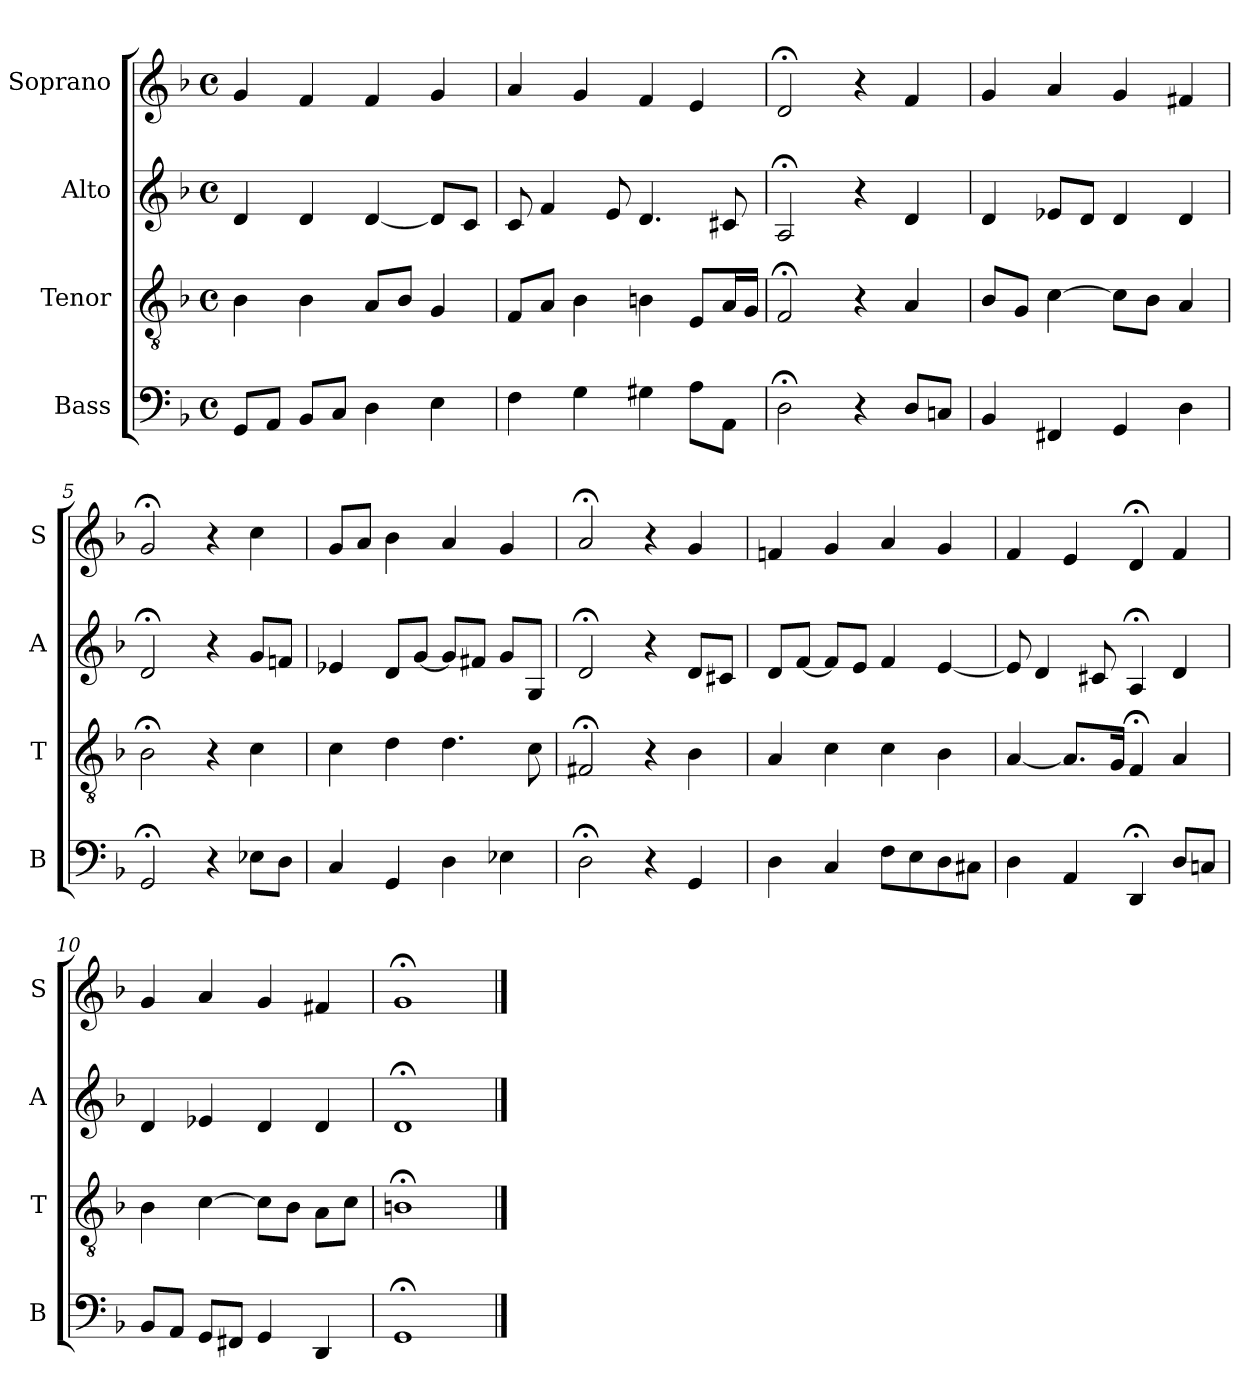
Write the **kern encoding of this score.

**kern	**kern	**kern	**kern
*part4	*part3	*part2	*part1
*staff4	*staff3	*staff2	*staff1
*I"Bass	*I"Tenor	*I"Alto	*I"Soprano
*I'B	*I'T	*I'A	*I'S
*clefF4	*clefGv2	*clefG2	*clefG2
*k[b-]	*k[b-]	*k[b-]	*k[b-]
*G:dor	*G:dor	*G:dor	*G:dor
*M4/4	*M4/4	*M4/4	*M4/4
*met(c)	*met(c)	*met(c)	*met(c)
*MM100	*MM100	*MM100	*MM100
=1	=1	=1	=1
8GGL	4B-	4d	4g
8AAJ	.	.	.
8BB-L	4B-	4d	4f
8CJ	.	.	.
4D	8AL	[4d	4f
.	8B-J	.	.
4E	4G	8dL]	4g
.	.	8cJ	.
=2	=2	=2	=2
4F	8FL	8c	4a
.	8AJ	4f	.
4G	4B-	.	4g
.	.	8e	.
4G#X	4Bn	4.d	4f
8AL	8EL	.	4e
8AAJ	16AL	8c#X	.
.	16GJJ	.	.
=3	=3	=3	=3
2D;<	2F;<	2A;<	2d;<
4r	4r	4r	4r
8DL	4A	4d	4f
8CnJ	.	.	.
=4	=4	=4	=4
4BB-	8B-L	4d	4g
.	8GJ	.	.
4FF#X	[4c	8e-XL	4a
.	.	8dJ	.
4GG	8cL]	4d	4g
.	8B-J	.	.
4D	4A	4d	4f#X
=5	=5	=5	=5
2GG;<	2B-;<i	2d;<	2g;<i
4r	4r	4r	4r
8E-XL	4ci	8gL	4cci
8DJ	.	8fnJ	.
=6	=6	=6	=6
4C	4c	4e-X	8gL
.	.	.	8aJ
4GG	4d	8dL	4b-
.	.	[8gJ	.
4D	4.d	8gL]	4a
.	.	8f#XJ	.
4E-X	.	8gL	4g
.	8c	8GJ	.
=7	=7	=7	=7
2D;<	2F#X;<	2d;<	2a;<
4r	4r	4r	4r
4GG	4B-	8dL	4g
.	.	8c#XJ	.
=8	=8	=8	=8
4D	4A	8dL	4fn
.	.	[8fJ	.
4C	4c	8fL]	4g
.	.	8eJ	.
8FL	4c	4f	4a
8E	.	.	.
8D	4B-	[4e	4g
8C#XJ	.	.	.
=9	=9	=9	=9
4D	[4A	8e]	4f
.	.	4d	.
4AA	8.AL]	.	4e
.	.	8c#X	.
.	16GJk	.	.
4DD;<	4F;<	4A;<	4d;<
8DL	4A	4d	4f
8CnJ	.	.	.
=10	=10	=10	=10
8BB-L	4B-	4d	4g
8AAJ	.	.	.
8GGL	[4c	4e-X	4a
8FF#XJ	.	.	.
4GG	8cL]	4d	4g
.	8B-J	.	.
4DD	8AL	4d	4f#X
.	8cJ	.	.
=11	=11	=11	=11
1GG;<	1Bn;<	1d;<	1g;<
==	==	==	==
*-	*-	*-	*-
